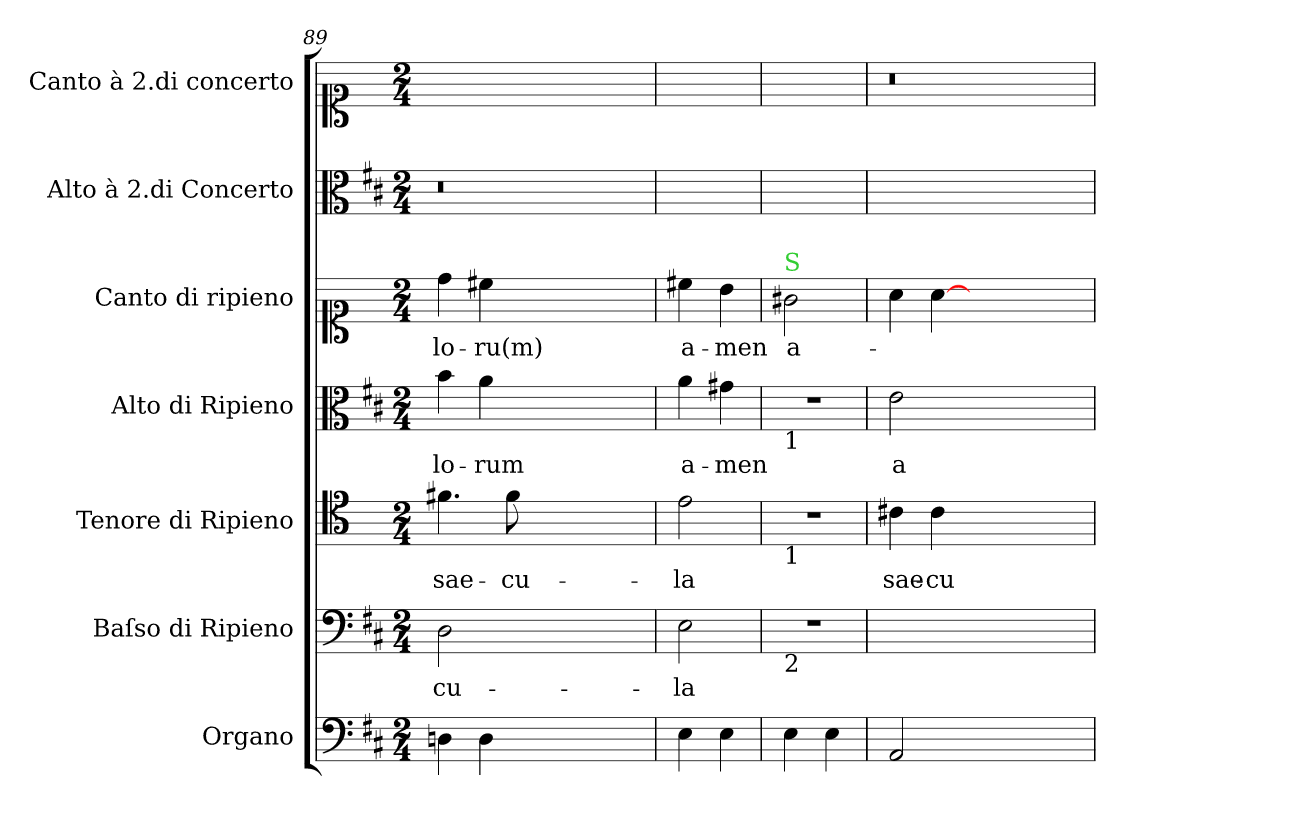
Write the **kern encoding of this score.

**kern	**kern	**text	**kern	**text	**kern	**text	**kern	**text	**kern	**kern
*part7	*part6	*part6	*part5	*part5	*part4	*part4	*part3	*part3	*part2	*part1
*staff7	*staff6	*staff6	*staff5	*staff5	*staff4	*staff4	*staff3	*staff3	*staff2	*staff1
*I"Organo	*I"Baſso di Ripieno	*	*I"Tenore di Ripieno	*	*I"Alto di Ripieno	*	*I"Canto di ripieno	*	*I"Alto à 2.di Concerto	*I"Canto à 2.di concerto
*I'org	*I'B rip	*	*I'T rip	*	*I'A rip	*	*	*	*I'A conc	*
*clefF4	*clefF4	*	*clefC4	*	*clefC3	*	*clefC1	*	*clefC3	*clefC1
*k[f#c#]	*k[f#c#]	*	*k[]	*	*k[f#c#]	*	*k[]	*	*k[f#c#]	*k[]
*M2/4	*M2/4	*	*M2/4	*	*M2/4	*	*M2/4	*	*M2/4	*M2/4
=89	=89	=89	=89	=89	=89	=89	=89	=89	=89	=89
4Dn\	2D\	-cu-	4.f#\	sae-	4b\	-lo-	4dd\	-lo-	0r	0ryy
4D\	.	.	.	.	4a\	-rum	4cc#\	-ru(m)	.	.
.	.	.	8f#\	-cu-	.	.	.	.	.	.
1.ryy	1.ryy	.	1.ryy	.	1.ryy	.	1.ryy	.	.	.
=90	=90	=90	=90	=90	=90	=90	=90	=90	=90	=90
4E\	2E\	-la	2e\	-la	4a\	a-	4cc#\	a-	2ryy	2ryy
4E\	.	.	.	.	4g#X\	-men	4b\	-men	.	.
=91	=91	=91	=91	=91	=91	=91	=91	=91	=91	=91
!	!	!	!	!	!	!	!LO:TX:a:color=limegreen:t=S	!	!	!
!	!	!	!	!	!LO:TX:b:t=1	!	!	!	!	!
!	!	!	!LO:TX:b:t=1	!	!	!	!	!	!	!
!	!LO:TX:b:t=2	!	!	!	!	!	!	!	!	!
!	!LO:N:vis=1	!	!	!	!	!	!	!	!	!
4E\	2r	.	2r	.	2r	.	2g#X	a-	2ryy	2ryy
4E\	.	.	.	.	.	.	.	.	.	.
=92	=92	=92	=92	=92	=92	=92	=92	=92	=92	=92
2AA/	0ryy	.	4c#\	sae-	2e\	a-	4a\	.	0ryy	0r
.	.	.	4c#\	-cu-	.	.	[4a\	.	.	.
1.ryy	.	.	1.ryy	.	1.ryy	.	1.ryy	.	.	.
=	=	=	=	=	=	=	=	=	=	=
*-	*-	*-	*-	*-	*-	*-	*-	*-	*-	*-
